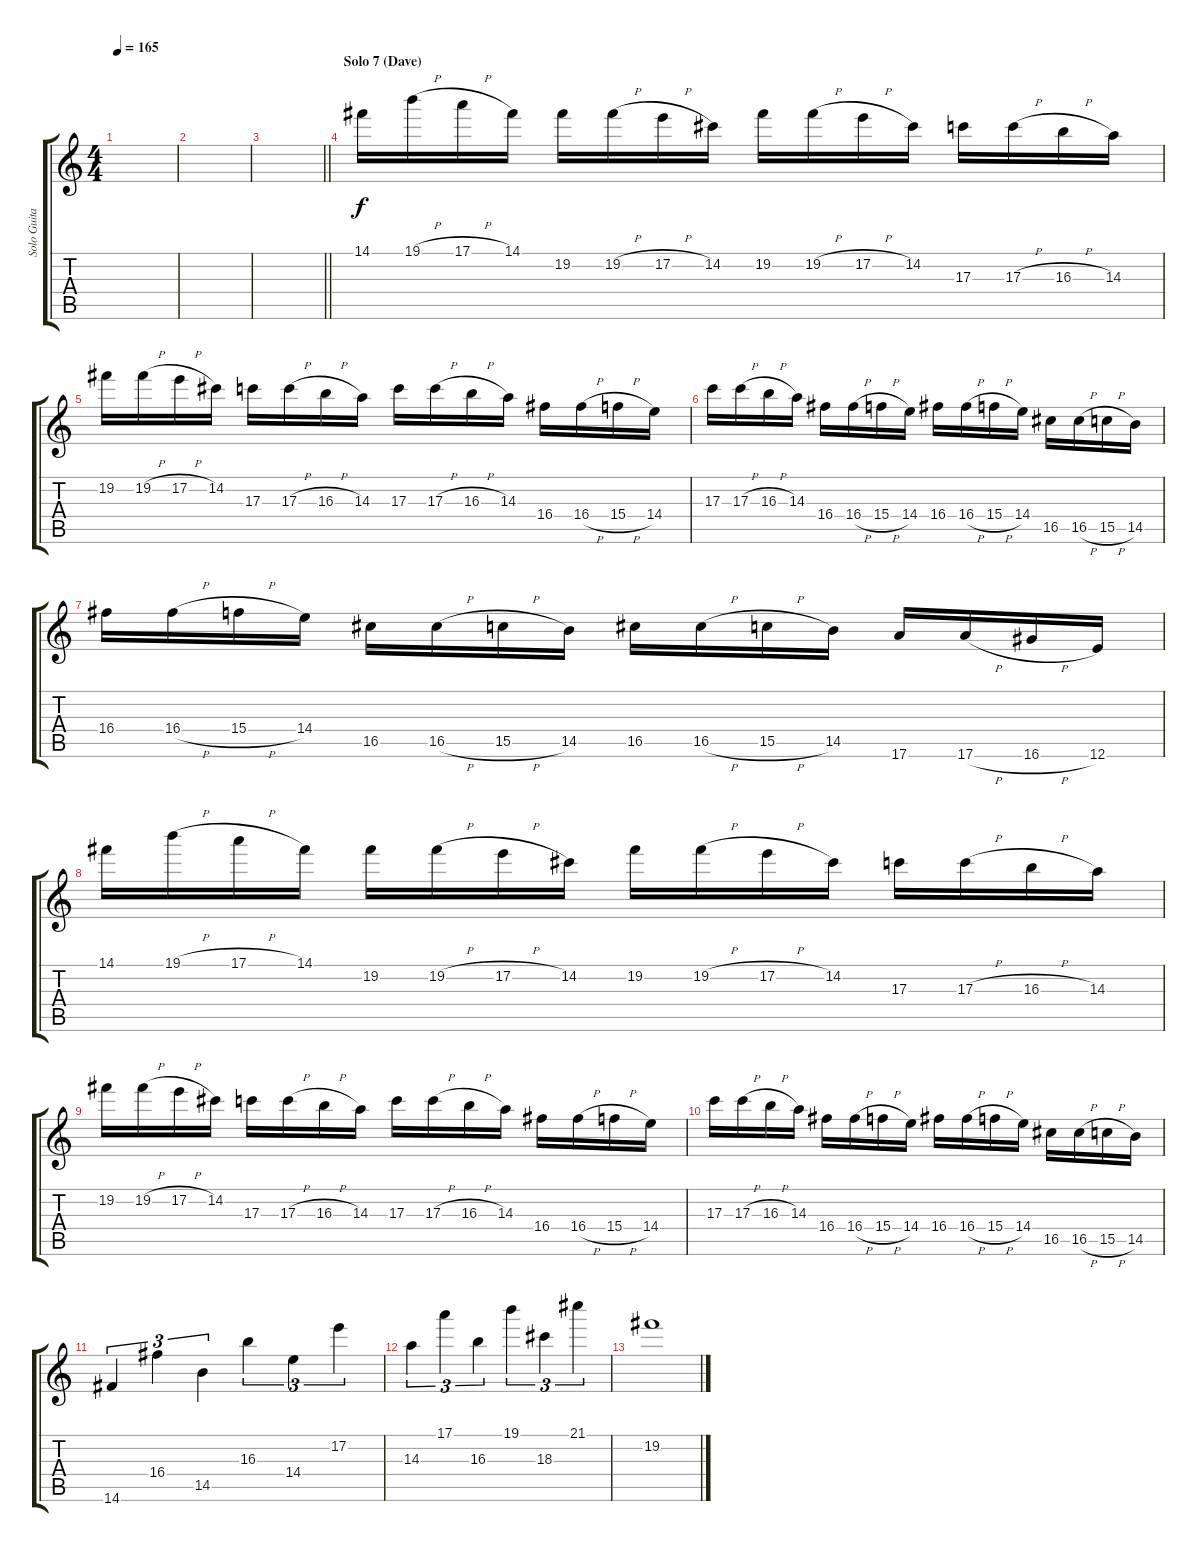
\track ("Solo Guitar (Dave)" "Solo Guita") {instrument distortionguitar}
\staff {score tabs}
\tuning (E4 B3 G3 D3 A2 E2) {hide}
\ts (4 4)
\tempo 165
\clef g2
\ks c
|
|
\barLineRight lightlight
|
\section ("" "Solo 7 (Dave)")
14.1.16 19.1{h}.16 17.1{h}.16 14.1.16 19.2.16 19.2{h}.16 17.2{h}.16 14.2.16 19.2.16 19.2{h}.16 17.2{h}.16 14.2.16 17.3.16 17.3{h}.16 16.3{h}.16 14.3.16 |
19.2.16 19.2{h}.16 17.2{h}.16 14.2.16 17.3.16 17.3{h}.16 16.3{h}.16 14.3.16 17.3.16 17.3{h}.16 16.3{h}.16 14.3.16 16.4.16 16.4{h}.16 15.4{h}.16 14.4.16 |
17.3.16 17.3{h}.16 16.3{h}.16 14.3.16 16.4.16 16.4{h}.16 15.4{h}.16 14.4.16 16.4.16 16.4{h}.16 15.4{h}.16 14.4.16 16.5.16 16.5{h}.16 15.5{h}.16 14.5.16 |
16.4.16 16.4{h}.16 15.4{h}.16 14.4.16 16.5.16 16.5{h}.16 15.5{h}.16 14.5.16 16.5.16 16.5{h}.16 15.5{h}.16 14.5.16 17.6.16 17.6{h}.16 16.6{h}.16 12.6.16 |
14.1.16 19.1{h}.16 17.1{h}.16 14.1.16 19.2.16 19.2{h}.16 17.2{h}.16 14.2.16 19.2.16 19.2{h}.16 17.2{h}.16 14.2.16 17.3.16 17.3{h}.16 16.3{h}.16 14.3.16 |
19.2.16 19.2{h}.16 17.2{h}.16 14.2.16 17.3.16 17.3{h}.16 16.3{h}.16 14.3.16 17.3.16 17.3{h}.16 16.3{h}.16 14.3.16 16.4.16 16.4{h}.16 15.4{h}.16 14.4.16 |
17.3.16 17.3{h}.16 16.3{h}.16 14.3.16 16.4.16 16.4{h}.16 15.4{h}.16 14.4.16 16.4.16 16.4{h}.16 15.4{h}.16 14.4.16 16.5.16 16.5{h}.16 15.5{h}.16 14.5.16 |
14.6.4{tu (3 2)} 16.4.4{tu (3 2)} 14.5.4{tu (3 2)} 16.3.4{tu (3 2)} 14.4.4{tu (3 2)} 17.2.4{tu (3 2)} |
14.3.4{tu (3 2)} 17.1.4{tu (3 2)} 16.3.4{tu (3 2)} 19.1.4{tu (3 2)} 18.3.4{tu (3 2)} 21.1.4{tu (3 2)} |
19.2.1
